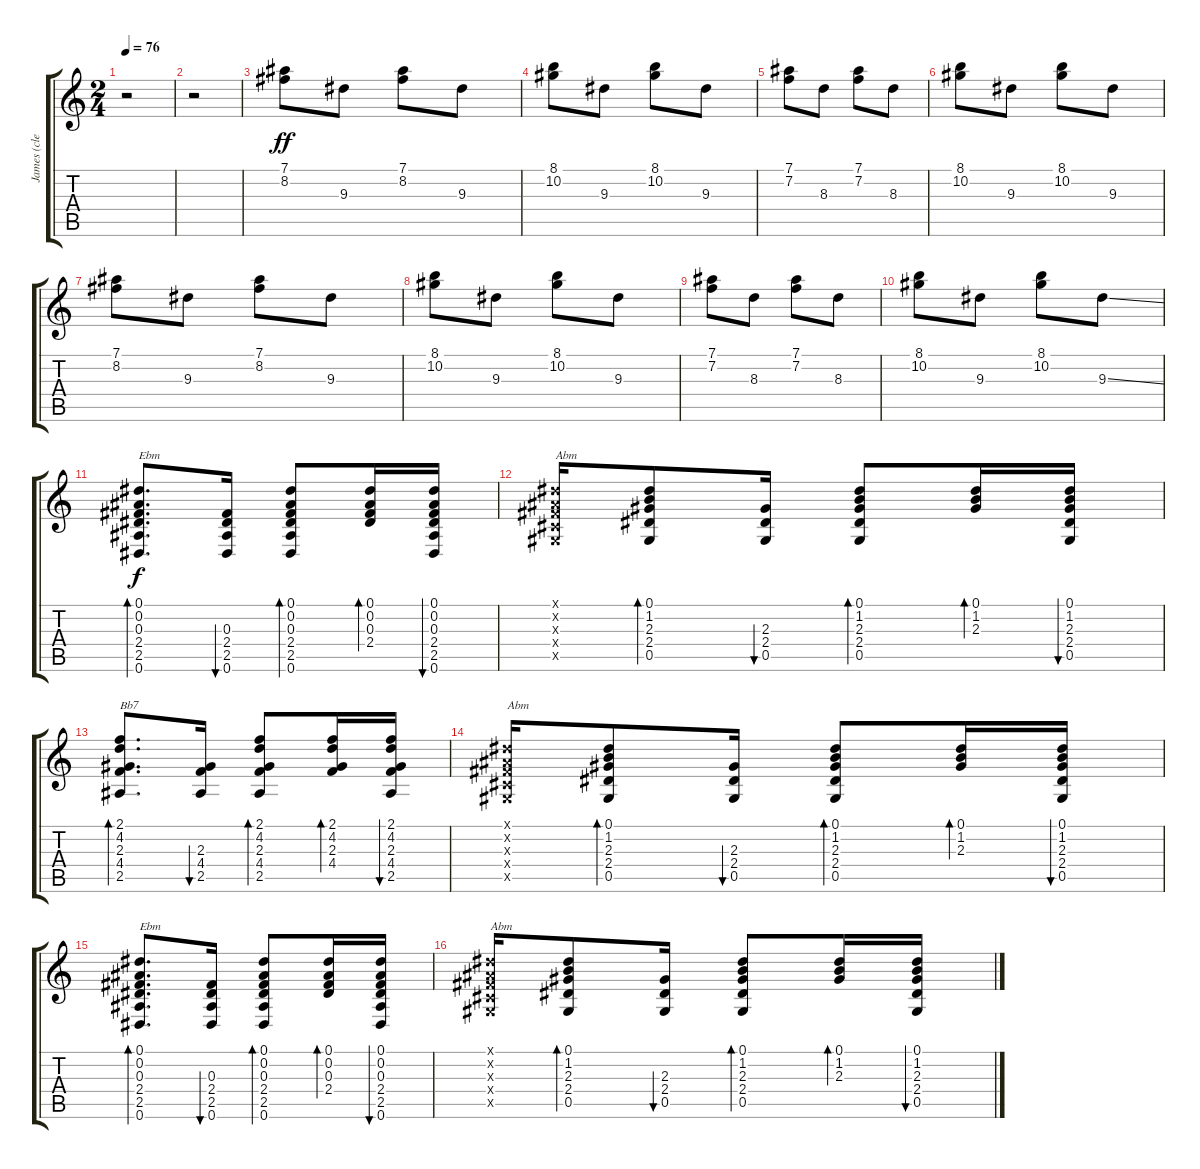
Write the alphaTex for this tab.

\track ("James (clean)" "James (cle") {instrument electricguitarjazz}
\staff {score tabs}
\tuning (Eb4 Bb3 Gb3 Db3 Ab2 Eb2) {hide}
\ts (2 4)
\tempo 76
\clef g2
\ks c
r.2{dy f} |
r.2 |
(7.1 8.2).8{dy ff} 9.3.8 (7.1 8.2).8 9.3.8 |
(8.1 10.2).8 9.3.8 (8.1 10.2).8 9.3.8 |
(7.1 7.2).8 8.3.8 (7.1 7.2).8 8.3.8 |
(8.1 10.2).8 9.3.8 (8.1 10.2).8 9.3.8 |
(7.1 8.2).8 9.3.8 (7.1 8.2).8 9.3.8 |
(8.1 10.2).8 9.3.8 (8.1 10.2).8 9.3.8 |
(7.1 7.2).8 8.3.8 (7.1 7.2).8 8.3.8 |
(8.1 10.2).8 9.3.8 (8.1 10.2).8 9.3{ss}.8 |
(0.1 0.2 0.3 2.4 2.5 0.6).8{d bd 60 txt "Ebm" dy f} (0.3 2.4 2.5 0.6).16{bu 60} (0.1 0.2 0.3 2.4 2.5 0.6).8{bd 60} (0.1 0.2 0.3 2.4).16{bd 60} (0.1 0.2 0.3 2.4 2.5 0.6).16{bu 60} |
(0.1{x} 0.2{x} 0.3{x} 0.4{x} 0.5{x}).16{txt "Abm"} (0.1 1.2 2.3 2.4 0.5).8{bd 60} (2.3 2.4 0.5).16{bu 60} (0.1 1.2 2.3 2.4 0.5).8{bd 60} (0.1 1.2 2.3).16{bd 60} (0.1 1.2 2.3 2.4 0.5).16{bu 60} |
(2.1 4.2 2.3 4.4 2.5).8{d bd 60 txt "Bb7"} (2.3 4.4 2.5).16{bu 60} (2.1 4.2 2.3 4.4 2.5).8{bd 60} (2.1 4.2 2.3 4.4).16{bd 60} (2.1 4.2 2.3 4.4 2.5).16{bu 60} |
(0.1{x} 0.2{x} 0.3{x} 0.4{x} 0.5{x}).16{txt "Abm"} (0.1 1.2 2.3 2.4 0.5).8{bd 60} (2.3 2.4 0.5).16{bu 60} (0.1 1.2 2.3 2.4 0.5).8{bd 60} (0.1 1.2 2.3).16{bd 60} (0.1 1.2 2.3 2.4 0.5).16{bu 60} |
(0.1 0.2 0.3 2.4 2.5 0.6).8{d bd 60 txt "Ebm"} (0.3 2.4 2.5 0.6).16{bu 60} (0.1 0.2 0.3 2.4 2.5 0.6).8{bd 60} (0.1 0.2 0.3 2.4).16{bd 60} (0.1 0.2 0.3 2.4 2.5 0.6).16{bu 60} |
(0.1{x} 0.2{x} 0.3{x} 0.4{x} 0.5{x}).16{txt "Abm"} (0.1 1.2 2.3 2.4 0.5).8{bd 60} (2.3 2.4 0.5).16{bu 60} (0.1 1.2 2.3 2.4 0.5).8{bd 60} (0.1 1.2 2.3).16{bd 60} (0.1 1.2 2.3 2.4 0.5).16{bu 60}
